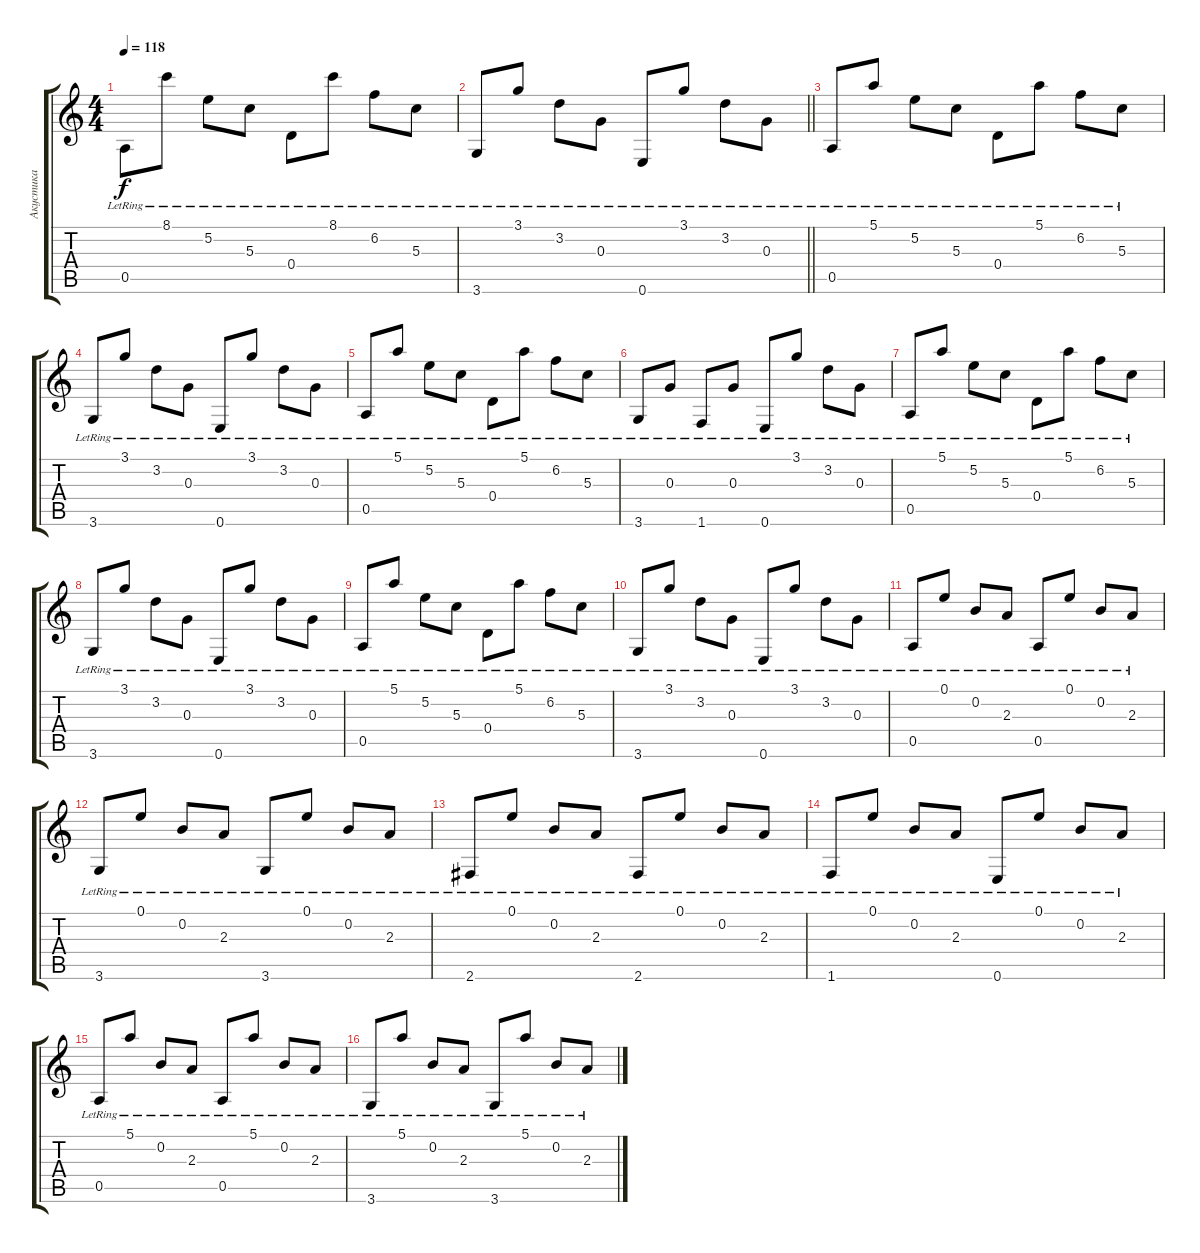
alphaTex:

\track ("Акустика" "Акустика") {instrument acousticguitarsteel}
\staff {score tabs}
\tuning (E4 B3 G3 D3 A2 E2) {hide}
\ts (4 4)
\tempo 118
\clef g2
\ks c
0.5{lr}.8{dy f} 8.1{lr}.8 5.2{lr}.8 5.3{lr}.8 0.4{lr}.8 8.1{lr}.8 6.2{lr}.8 5.3{lr}.8 |
\barLineRight lightlight
3.6{lr}.8 3.1{lr}.8 3.2{lr}.8 0.3{lr}.8 0.6{lr}.8 3.1{lr}.8 3.2{lr}.8 0.3{lr}.8 |
0.5{lr}.8 5.1{lr}.8 5.2{lr}.8 5.3{lr}.8 0.4{lr}.8 5.1{lr}.8 6.2{lr}.8 5.3{lr}.8 |
3.6{lr}.8 3.1{lr}.8 3.2{lr}.8 0.3{lr}.8 0.6{lr}.8 3.1{lr}.8 3.2{lr}.8 0.3{lr}.8 |
0.5{lr}.8 5.1{lr}.8 5.2{lr}.8 5.3{lr}.8 0.4{lr}.8 5.1{lr}.8 6.2{lr}.8 5.3{lr}.8 |
3.6{lr}.8 0.3{lr}.8 1.6{lr}.8 0.3{lr}.8 0.6{lr}.8 3.1{lr}.8 3.2{lr}.8 0.3{lr}.8 |
0.5{lr}.8 5.1{lr}.8 5.2{lr}.8 5.3{lr}.8 0.4{lr}.8 5.1{lr}.8 6.2{lr}.8 5.3{lr}.8 |
3.6{lr}.8 3.1{lr}.8 3.2{lr}.8 0.3{lr}.8 0.6{lr}.8 3.1{lr}.8 3.2{lr}.8 0.3{lr}.8 |
0.5{lr}.8 5.1{lr}.8 5.2{lr}.8 5.3{lr}.8 0.4{lr}.8 5.1{lr}.8 6.2{lr}.8 5.3{lr}.8 |
3.6{lr}.8 3.1{lr}.8 3.2{lr}.8 0.3{lr}.8 0.6{lr}.8 3.1{lr}.8 3.2{lr}.8 0.3{lr}.8 |
0.5{lr}.8 0.1{lr}.8 0.2{lr}.8 2.3{lr}.8 0.5{lr}.8 0.1{lr}.8 0.2{lr}.8 2.3{lr}.8 |
3.6{lr}.8 0.1{lr}.8 0.2{lr}.8 2.3{lr}.8 3.6{lr}.8 0.1{lr}.8 0.2{lr}.8 2.3{lr}.8 |
2.6{lr}.8 0.1{lr}.8 0.2{lr}.8 2.3{lr}.8 2.6{lr}.8 0.1{lr}.8 0.2{lr}.8 2.3{lr}.8 |
1.6{lr}.8 0.1{lr}.8 0.2{lr}.8 2.3{lr}.8 0.6{lr}.8 0.1{lr}.8 0.2{lr}.8 2.3{lr}.8 |
0.5{lr}.8 5.1{lr}.8 0.2{lr}.8 2.3{lr}.8 0.5{lr}.8 5.1{lr}.8 0.2{lr}.8 2.3{lr}.8 |
3.6{lr}.8 5.1{lr}.8 0.2{lr}.8 2.3{lr}.8 3.6{lr}.8 5.1{lr}.8 0.2{lr}.8 2.3{lr}.8
